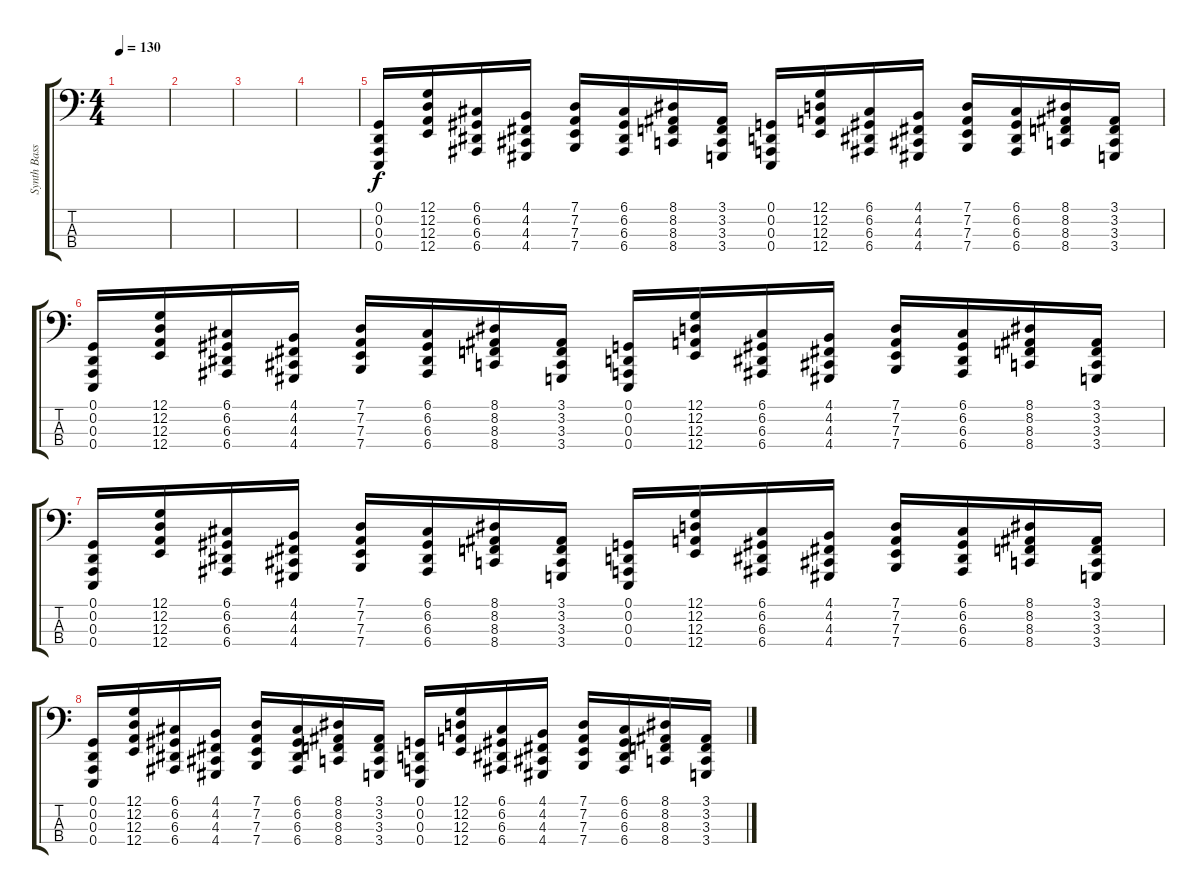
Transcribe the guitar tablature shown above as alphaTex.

\track ("Synth Bass" "Synth Bass") {instrument synthvoice}
\staff {score tabs}
\tuning (G2 D2 A1 E1) {hide}
\ts (4 4)
\tempo 130
\clef f4
\ks c
|
|
|
|
(0.1 0.2 0.3 0.4).16{volume 13 instrument guitarfretnoise} (12.1 12.2 12.3 12.4).16 (6.1 6.2 6.3 6.4).16 (4.1 4.2 4.3 4.4).16 (7.1 7.2 7.3 7.4).16 (6.1 6.2 6.3 6.4).16 (8.1 8.2 8.3 8.4).16 (3.1 3.2 3.3 3.4).16 (0.1 0.2 0.3 0.4).16 (12.1 12.2 12.3 12.4).16 (6.1 6.2 6.3 6.4).16 (4.1 4.2 4.3 4.4).16 (7.1 7.2 7.3 7.4).16 (6.1 6.2 6.3 6.4).16 (8.1 8.2 8.3 8.4).16 (3.1 3.2 3.3 3.4).16 |
(0.1 0.2 0.3 0.4).16 (12.1 12.2 12.3 12.4).16 (6.1 6.2 6.3 6.4).16 (4.1 4.2 4.3 4.4).16 (7.1 7.2 7.3 7.4).16 (6.1 6.2 6.3 6.4).16 (8.1 8.2 8.3 8.4).16 (3.1 3.2 3.3 3.4).16 (0.1 0.2 0.3 0.4).16 (12.1 12.2 12.3 12.4).16 (6.1 6.2 6.3 6.4).16 (4.1 4.2 4.3 4.4).16 (7.1 7.2 7.3 7.4).16 (6.1 6.2 6.3 6.4).16 (8.1 8.2 8.3 8.4).16 (3.1 3.2 3.3 3.4).16 |
(0.1 0.2 0.3 0.4).16 (12.1 12.2 12.3 12.4).16 (6.1 6.2 6.3 6.4).16 (4.1 4.2 4.3 4.4).16 (7.1 7.2 7.3 7.4).16 (6.1 6.2 6.3 6.4).16 (8.1 8.2 8.3 8.4).16 (3.1 3.2 3.3 3.4).16 (0.1 0.2 0.3 0.4).16 (12.1 12.2 12.3 12.4).16 (6.1 6.2 6.3 6.4).16 (4.1 4.2 4.3 4.4).16 (7.1 7.2 7.3 7.4).16 (6.1 6.2 6.3 6.4).16 (8.1 8.2 8.3 8.4).16 (3.1 3.2 3.3 3.4).16 |
(0.1 0.2 0.3 0.4).16 (12.1 12.2 12.3 12.4).16 (6.1 6.2 6.3 6.4).16 (4.1 4.2 4.3 4.4).16 (7.1 7.2 7.3 7.4).16 (6.1 6.2 6.3 6.4).16 (8.1 8.2 8.3 8.4).16 (3.1 3.2 3.3 3.4).16 (0.1 0.2 0.3 0.4).16 (12.1 12.2 12.3 12.4).16 (6.1 6.2 6.3 6.4).16 (4.1 4.2 4.3 4.4).16 (7.1 7.2 7.3 7.4).16 (6.1 6.2 6.3 6.4).16 (8.1 8.2 8.3 8.4).16 (3.1 3.2 3.3 3.4).16
